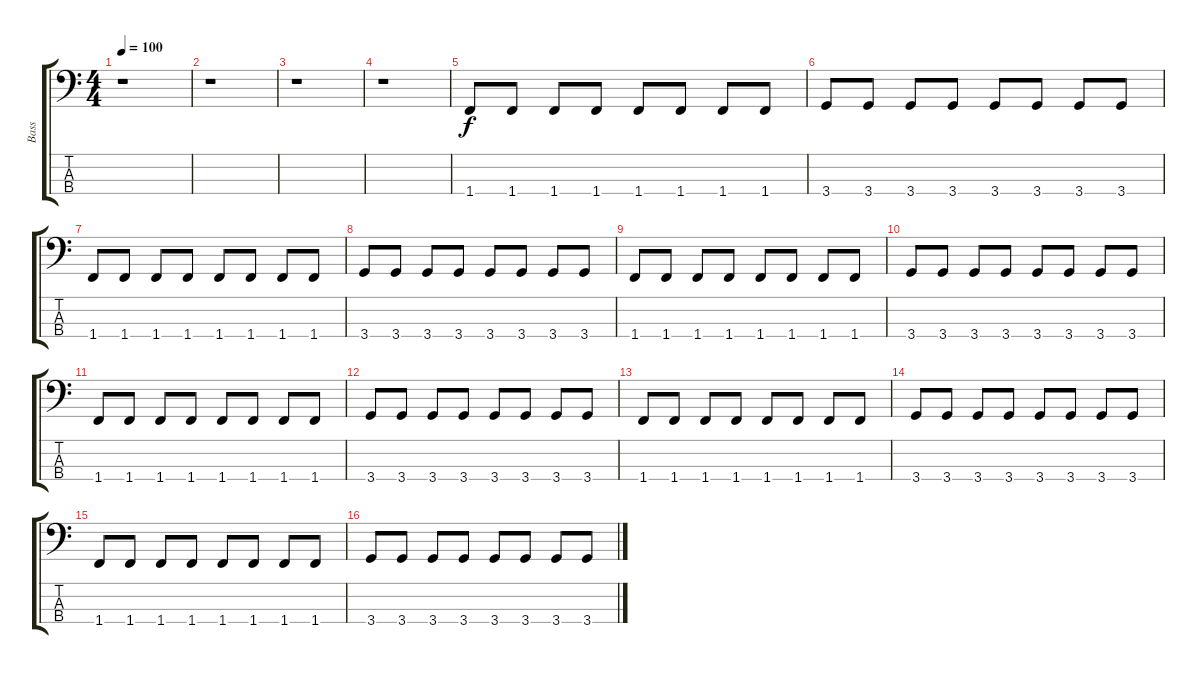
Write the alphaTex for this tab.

\track ("Bass" "Bass") {instrument electricbassfinger}
\staff {score tabs}
\tuning (G2 D2 A1 E1) {hide}
\ts (4 4)
\tempo 100
\clef f4
\ks c
r.1{dy f instrument electricbassfinger} |
r.1 |
r.1 |
r.1 |
1.4.8 1.4.8 1.4.8 1.4.8 1.4.8 1.4.8 1.4.8 1.4.8 |
3.4.8 3.4.8 3.4.8 3.4.8 3.4.8 3.4.8 3.4.8 3.4.8 |
1.4.8 1.4.8 1.4.8 1.4.8 1.4.8 1.4.8 1.4.8 1.4.8 |
3.4.8 3.4.8 3.4.8 3.4.8 3.4.8 3.4.8 3.4.8 3.4.8 |
1.4.8 1.4.8 1.4.8 1.4.8 1.4.8 1.4.8 1.4.8 1.4.8 |
3.4.8 3.4.8 3.4.8 3.4.8 3.4.8 3.4.8 3.4.8 3.4.8 |
1.4.8 1.4.8 1.4.8 1.4.8 1.4.8 1.4.8 1.4.8 1.4.8 |
3.4.8 3.4.8 3.4.8 3.4.8 3.4.8 3.4.8 3.4.8 3.4.8 |
1.4.8 1.4.8 1.4.8 1.4.8 1.4.8 1.4.8 1.4.8 1.4.8 |
3.4.8 3.4.8 3.4.8 3.4.8 3.4.8 3.4.8 3.4.8 3.4.8 |
1.4.8 1.4.8 1.4.8 1.4.8 1.4.8 1.4.8 1.4.8 1.4.8 |
3.4.8 3.4.8 3.4.8 3.4.8 3.4.8 3.4.8 3.4.8 3.4.8
